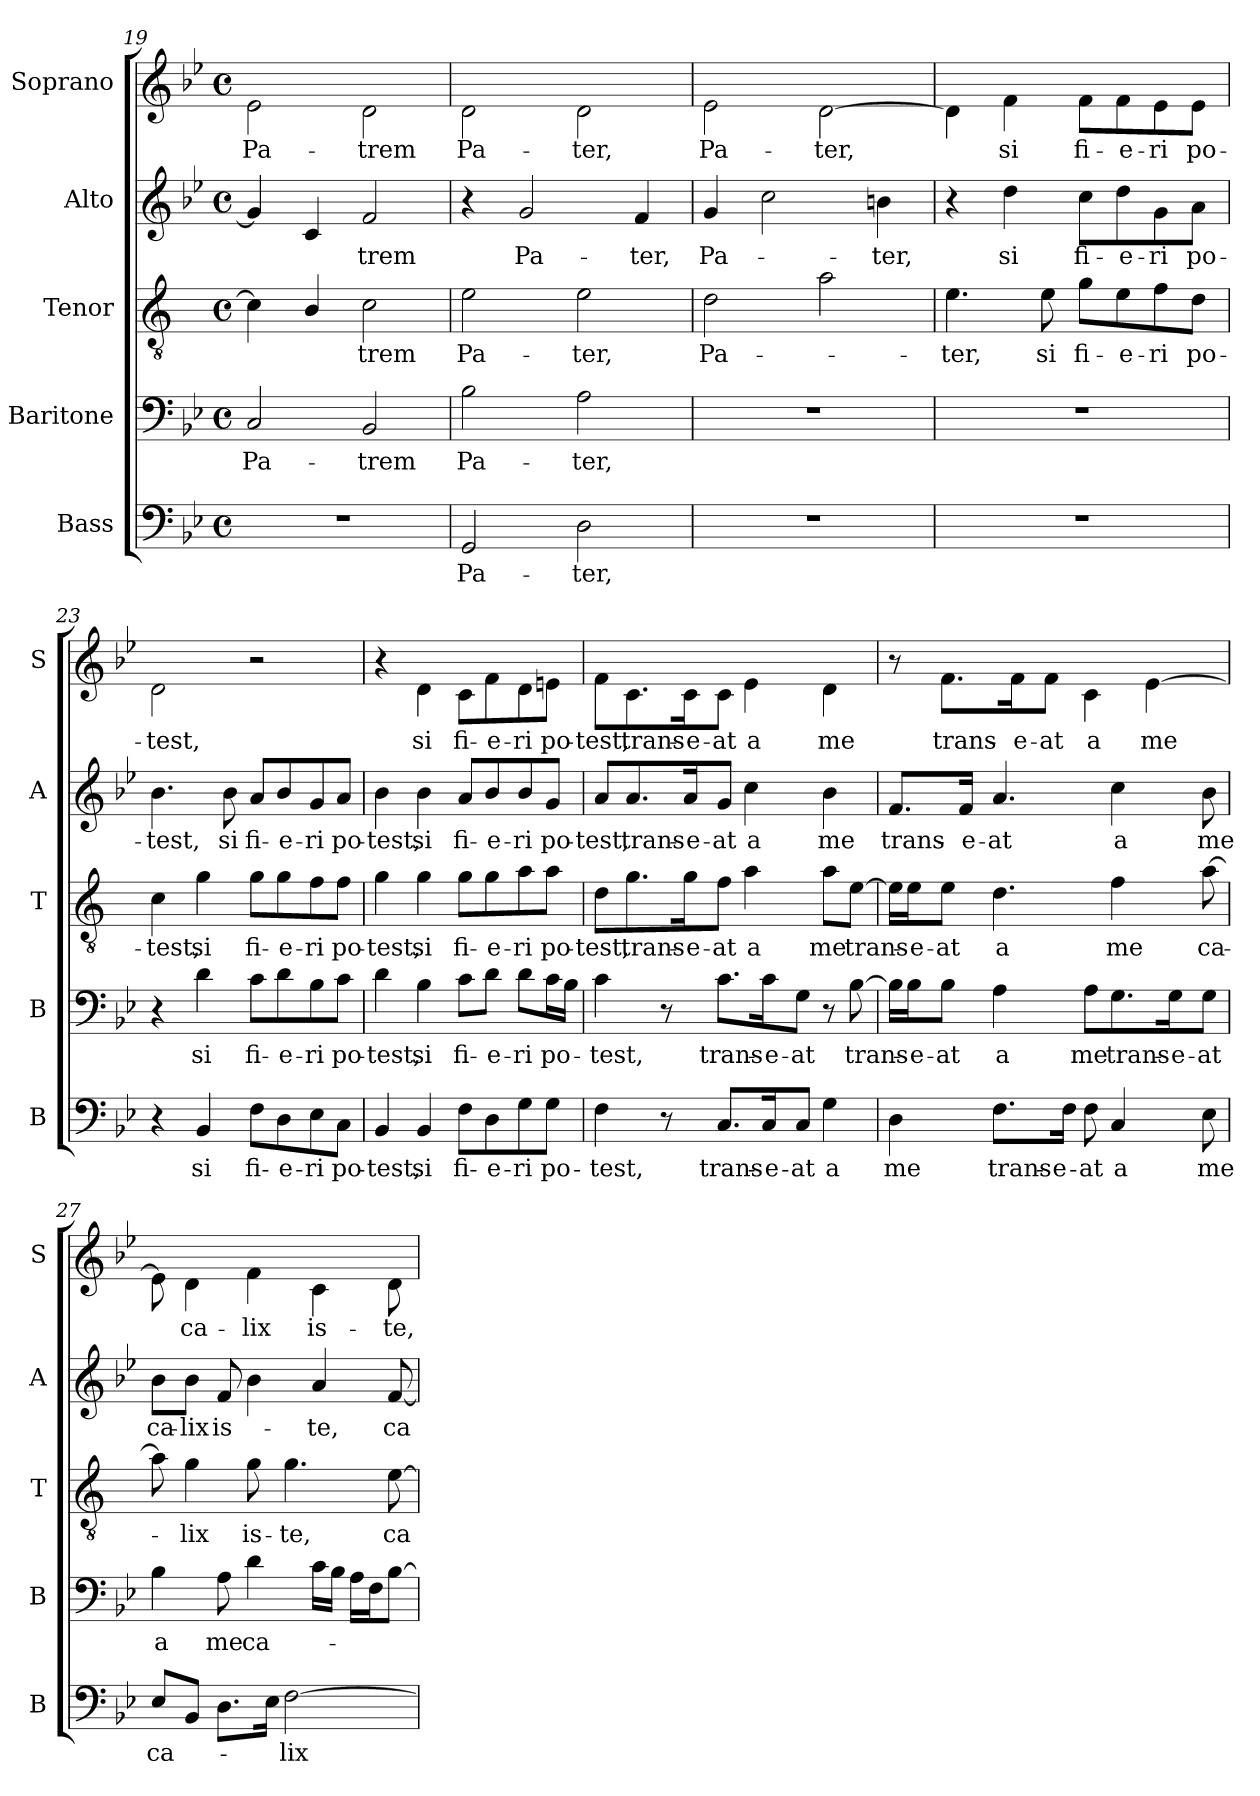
**kern	**text	**kern	**text	**kern	**text	**kern	**text	**kern	**text
*part5	*part5	*part4	*part4	*part3	*part3	*part2	*part2	*part1	*part1
*staff5	*staff5	*staff4	*staff4	*staff3	*staff3	*staff2	*staff2	*staff1	*staff1
*I"Bass	*	*I"Baritone	*	*I"Tenor	*	*I"Alto	*	*I"Soprano	*
*I'B	*	*I'B	*	*I'T	*	*I'A	*	*I'S	*
*clefF4	*	*clefF4	*	*clefGv2	*	*clefG2	*	*clefG2	*
*	*	*	*	*ITrd1c2	*	*	*	*ITrd-7c-12	*
*k[b-e-]	*	*k[b-e-]	*	*k[b-e-]	*	*k[b-e-]	*	*k[b-e-]	*
*g:	*	*g:	*	*g:	*	*g:	*	*g:	*
*M4/4	*	*M4/4	*	*M4/4	*	*M4/4	*	*M4/4	*
*met(c)	*	*met(c)	*	*met(c)	*	*met(c)	*	*met(c)	*
=19	=19	=19	=19	=19	=19	=19	=19	=19	=19
1r	.	2C/	Pa-	4B-\]	.	4g/]	.	2ee-\	Pa-
.	.	.	.	4A/	.	4c/	.	.	.
.	.	2BB-/	-trem	2B-\	-trem	2f/	-trem	2dd\	-trem
=20	=20	=20	=20	=20	=20	=20	=20	=20	=20
2GG/	Pa-	2B-\	Pa-	2d\	Pa-	4r	.	2dd\	Pa-
.	.	.	.	.	.	2g/	Pa-	.	.
2D\	-ter,	2A\	-ter,	2d\	-ter,	.	.	2dd\	-ter,
.	.	.	.	.	.	4f/	-ter,	.	.
!!LO:PB:g=z
=21	=21	=21	=21	=21	=21	=21	=21	=21	=21
1r	.	1r	.	2c\	Pa-	4g/	Pa-	2ee-\	Pa-
.	.	.	.	.	.	2cc\	.	.	.
.	.	.	.	2g\	.	.	.	[2dd\	-ter,
.	.	.	.	.	.	4bn\	-ter,	.	.
=22	=22	=22	=22	=22	=22	=22	=22	=22	=22
1r	.	1r	.	4.d\	-ter,	4r	.	4dd\]	.
.	.	.	.	.	.	4dd\	si	4ff\	si
.	.	.	.	8d\	si	.	.	.	.
.	.	.	.	8f\L	fi-	8cc\L	fi-	8ff\L	fi-
.	.	.	.	8d\	-e-	8dd\	-e-	8ff\	-e-
.	.	.	.	8e-\	-ri	8g\	-ri	8ee-\	-ri
.	.	.	.	8c\J	po-	8a\J	po-	8ee-\J	po-
=23	=23	=23	=23	=23	=23	=23	=23	=23	=23
4r	.	4r	.	4B-\	-test,	4.b-\	-test,	2dd\	-test,
4BB-/	si	4d\	si	4f\	si	.	.	.	.
.	.	.	.	.	.	8b-\	si	.	.
8F\L	fi-	8c\L	fi-	8f\L	fi-	8a/L	fi-	2r	.
8D\	-e-	8d\	-e-	8f\	-e-	8b-/	-e-	.	.
8E-\	-ri	8B-\	-ri	8e-\	-ri	8g/	-ri	.	.
8C\J	po-	8c\J	po-	8e-\J	po-	8a/J	po-	.	.
=24	=24	=24	=24	=24	=24	=24	=24	=24	=24
4BB-/	-test,	4d\	-test,	4f\	-test,	4b-\	-test,	4r	.
4BB-/	si	4B-\	si	4f\	si	4b-\	si	4dd\	si
8F\L	fi-	8c\L	fi-	8f\L	fi-	8a/L	fi-	8cc\L	fi-
8D\	-e-	8d\J	-e-	8f\	-e-	8b-/	-e-	8ff\	-e-
8G\	-ri	8d\L	-ri	8g\	-ri	8b-/	-ri	8dd\	-ri
8G\J	po-	16c\L	po-	8g\J	po-	8g/J	po-	8een\J	po-
.	.	16B-\JJ	.	.	.	.	.	.	.
=25	=25	=25	=25	=25	=25	=25	=25	=25	=25
4F\	-test,	4c\	-test,	8c\L	test,	8a/L	test,	8ff\L	-test,
.	.	.	.	8.f\	trans-	8.a/	trans-	8.cc\	trans-
8r	.	8r	.	.	.	.	.	.	.
.	.	.	.	16f\k	-e-	16a/k	-e-	16cc\k	-e-
8.C/L	trans-	8.c\L	trans-	8e-\J	-at	8g/J	-at	8cc\J	-at
.	.	.	.	4g\	a	4cc\	a	4ee-\	a
16C/k	-e-	16c\k	-e-	.	.	.	.	.	.
8C/J	-at	8G\J	-at	.	.	.	.	.	.
4G\	a	8r	.	8g\L	me	4b-\	me	4dd\	me
.	.	[8B-\	trans-	[8d\J	trans-	.	.	.	.
!!LO:LB:g=z
=26	=26	=26	=26	=26	=26	=26	=26	=26	=26
4D\	me	16B-\LL]	.	16d\LL]	.	8.f/L	trans-	8r	.
.	.	16B-\J	-e-	16d\J	-e-	.	.	.	.
.	.	8B-\J	-at	8d\J	-at	.	.	8.ff\L	trans-
.	.	.	.	.	.	16f/Jk	-e-	.	.
8.F\L	trans-	4A\	a	4.c\	a	4.a/	-at	.	.
.	.	.	.	.	.	.	.	16ff\k	-e-
.	.	.	.	.	.	.	.	8ff\J	-at
16F\Jk	-e-	.	.	.	.	.	.	.	.
8F\	-at	8A\L	me	.	.	.	.	4cc\	a
4C/	a	8.G\	trans-	4e-\	me	4cc\	a	.	.
.	.	.	.	.	.	.	.	[4ee-\	me
.	.	16G\k	-e-	.	.	.	.	.	.
8E-\	me	8G\J	-at	[8g\	ca-	8b-\	me	.	.
=27	=27	=27	=27	=27	=27	=27	=27	=27	=27
8E-/L	ca-	4B-\	a	8g\]	.	8b-\L	ca-	8ee-\]	.
8BB-/J	.	.	.	4f\	-lix	8b-\J	-lix	4dd\	ca-
8.D\L	.	8A\	me	.	.	8f/	is-	.	.
.	.	4d\	ca-	8f\	is-	4b-\	.	4ff\	-lix
16E-\Jk	.	.	.	.	.	.	.	.	.
[2F\	-lix	.	.	4.f\	-te,	.	.	.	.
.	.	16c\LL	.	.	.	4a/	-te,	4cc\	is-
.	.	16B-\JJ	.	.	.	.	.	.	.
.	.	16A\LL	.	.	.	.	.	.	.
.	.	16F\J	.	.	.	.	.	.	.
.	.	[8B-\J	.	[8d\	ca-	[8f/	ca-	8dd\	-te,
=	=	=	=	=	=	=	=	=	=
*-	*-	*-	*-	*-	*-	*-	*-	*-	*-
